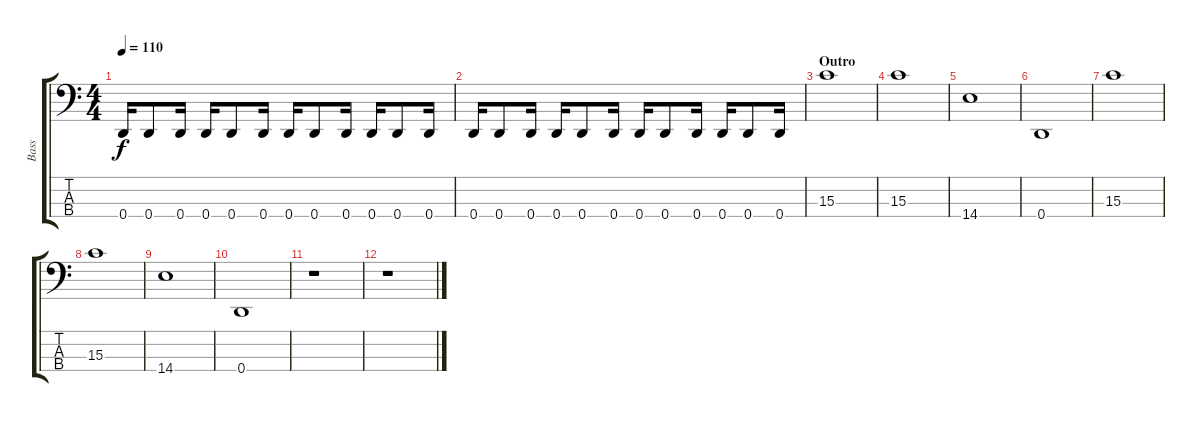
\track ("Bass" "Bass") {instrument electricbassfinger}
\staff {score tabs}
\tuning (G2 D2 A1 D1) {hide}
\ts (4 4)
\tempo 110
\clef f4
\ks c
0.4.16{dy f} 0.4.8 0.4.16 0.4.16 0.4.8 0.4.16 0.4.16 0.4.8 0.4.16 0.4.16 0.4.8 0.4.16 |
0.4.16 0.4.8 0.4.16 0.4.16 0.4.8 0.4.16 0.4.16 0.4.8 0.4.16 0.4.16 0.4.8 0.4.16 |
\section ("" "Outro")
15.3.1 |
15.3.1 |
14.4.1 |
0.4.1 |
15.3.1 |
15.3.1 |
14.4.1 |
0.4.1 |
r.1 |
r.1
